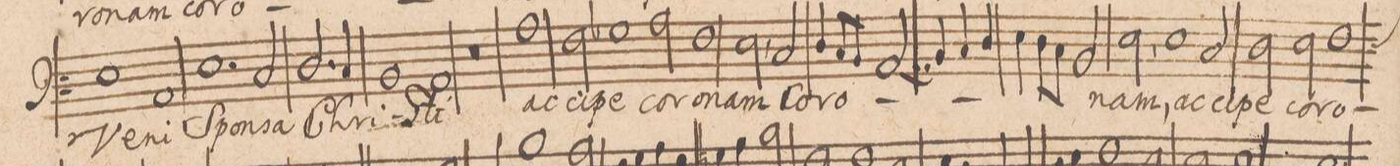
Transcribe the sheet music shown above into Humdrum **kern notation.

**kern	**text
*I"BASSVS.	*
*clefF3	*
*k[]	*
*met(C|)	*
*M2/1	*
1G	Ve-
1C	-ni
=28-	=28-
1.G	Spon-
2E/	-sa
=29-	=29-
2.F/	Chri-
4E/	.
1D	.
=30-	=30-
1C	sti
0r	.
=31-	=31-
1c	ac-
=32-	=32-
2A\	-ci-
1B-X	-pe
2c\	co-
=33-	=33-
1A	-ro-
2G,\	-nam
2E/	Co-
=34-	=34-
4F/	-ro-
8E/L	.
8D/J	.
2.C/	.
4D/	.
4E/	.
4F/	.
=35-	=35-
4G\	.
8F\L	.
8E\J	.
2D/	.
2G,\	-nam,
1G\	ac-
=36-	=36-
2E/	-ci-
2F\	-pe
2G\	co-
=37-	=37-
*custos:G	*
1A	-ro-
*-	*-
